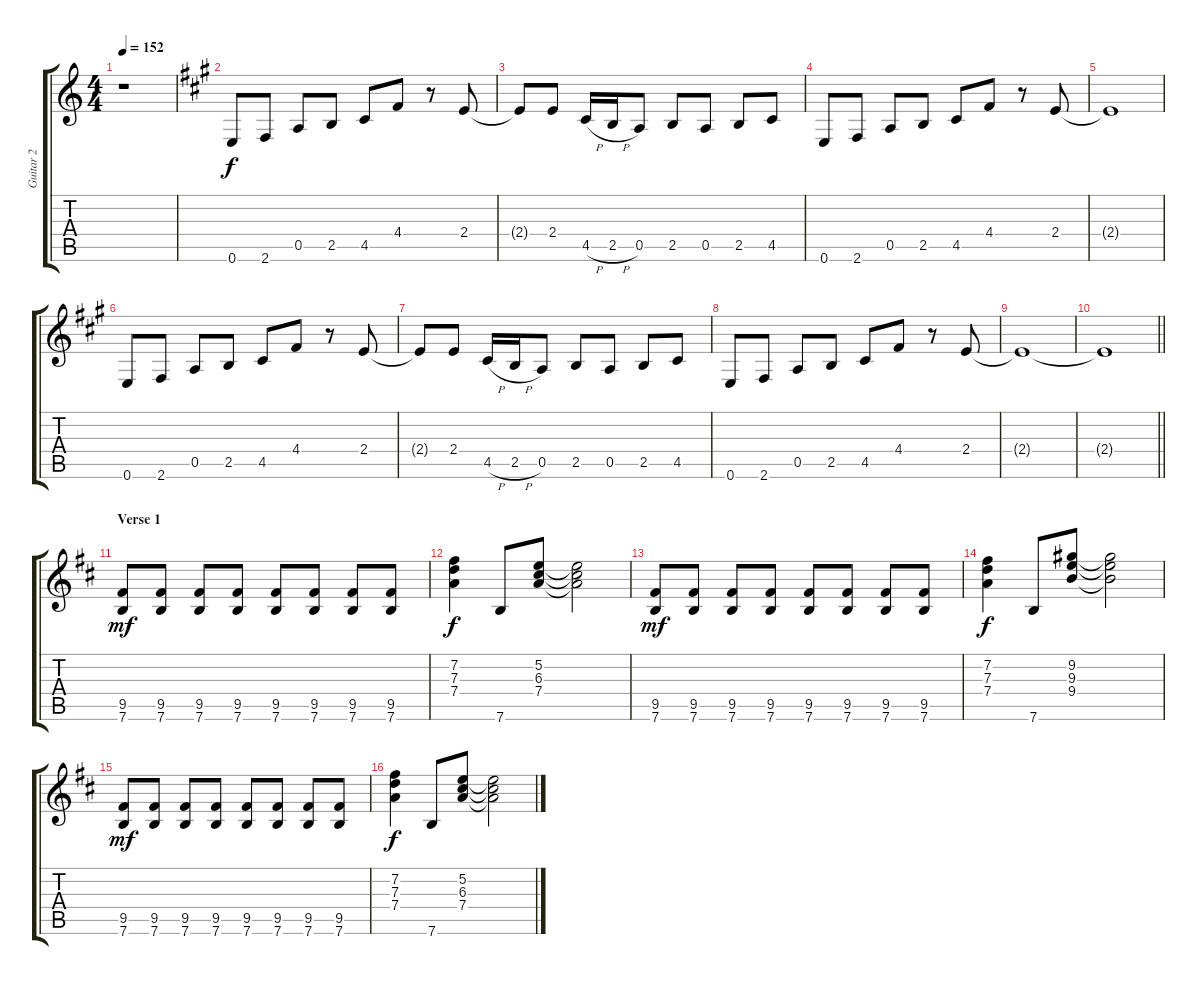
\track ("Guitar 2" "Guitar 2") {instrument overdrivenguitar}
\staff {score tabs}
\tuning (E4 B3 G3 D3 A2 E2) {hide}
\ts (4 4)
\tempo 152
\clef g2
\ks c
r.1{dy f instrument overdrivenguitar} |
\ks f#minor
0.6.8{volume 14} 2.6.8 0.5.8 2.5.8 4.5.8 4.4.8 r.8 2.4.8 |
2.4{t}.8 2.4.8 4.5{h}.16 2.5{h}.16 0.5.8 2.5.8 0.5.8 2.5.8 4.5.8 |
0.6.8 2.6.8 0.5.8 2.5.8 4.5.8 4.4.8 r.8 2.4.8 |
2.4{t}.1 |
0.6.8 2.6.8 0.5.8 2.5.8 4.5.8 4.4.8 r.8 2.4.8 |
2.4{t}.8 2.4.8 4.5{h}.16 2.5{h}.16 0.5.8 2.5.8 0.5.8 2.5.8 4.5.8 |
0.6.8 2.6.8 0.5.8 2.5.8 4.5.8 4.4.8 r.8 2.4.8 |
2.4{t}.1 |
\barLineRight lightlight
2.4{t}.1 |
\section ("" "Verse 1")
\ks bminor
(9.5 7.6).8{dy mf volume 12} (9.5 7.6).8 (9.5 7.6).8 (9.5 7.6).8 (9.5 7.6).8 (9.5 7.6).8 (9.5 7.6).8 (9.5 7.6).8 |
(7.2 7.3 7.4).4{dy f} 7.6.8 (5.2 6.3 7.4).8 (5.2{t} 6.3{t} 7.4{t}).2 |
(9.5 7.6).8{dy mf} (9.5 7.6).8 (9.5 7.6).8 (9.5 7.6).8 (9.5 7.6).8 (9.5 7.6).8 (9.5 7.6).8 (9.5 7.6).8 |
(7.2 7.3 7.4).4{dy f} 7.6.8 (9.2 9.3 9.4).8 (9.2{t} 9.3{t} 9.4{t}).2 |
(9.5 7.6).8{dy mf} (9.5 7.6).8 (9.5 7.6).8 (9.5 7.6).8 (9.5 7.6).8 (9.5 7.6).8 (9.5 7.6).8 (9.5 7.6).8 |
(7.2 7.3 7.4).4{dy f} 7.6.8 (5.2 6.3 7.4).8 (5.2{t} 6.3{t} 7.4{t}).2
